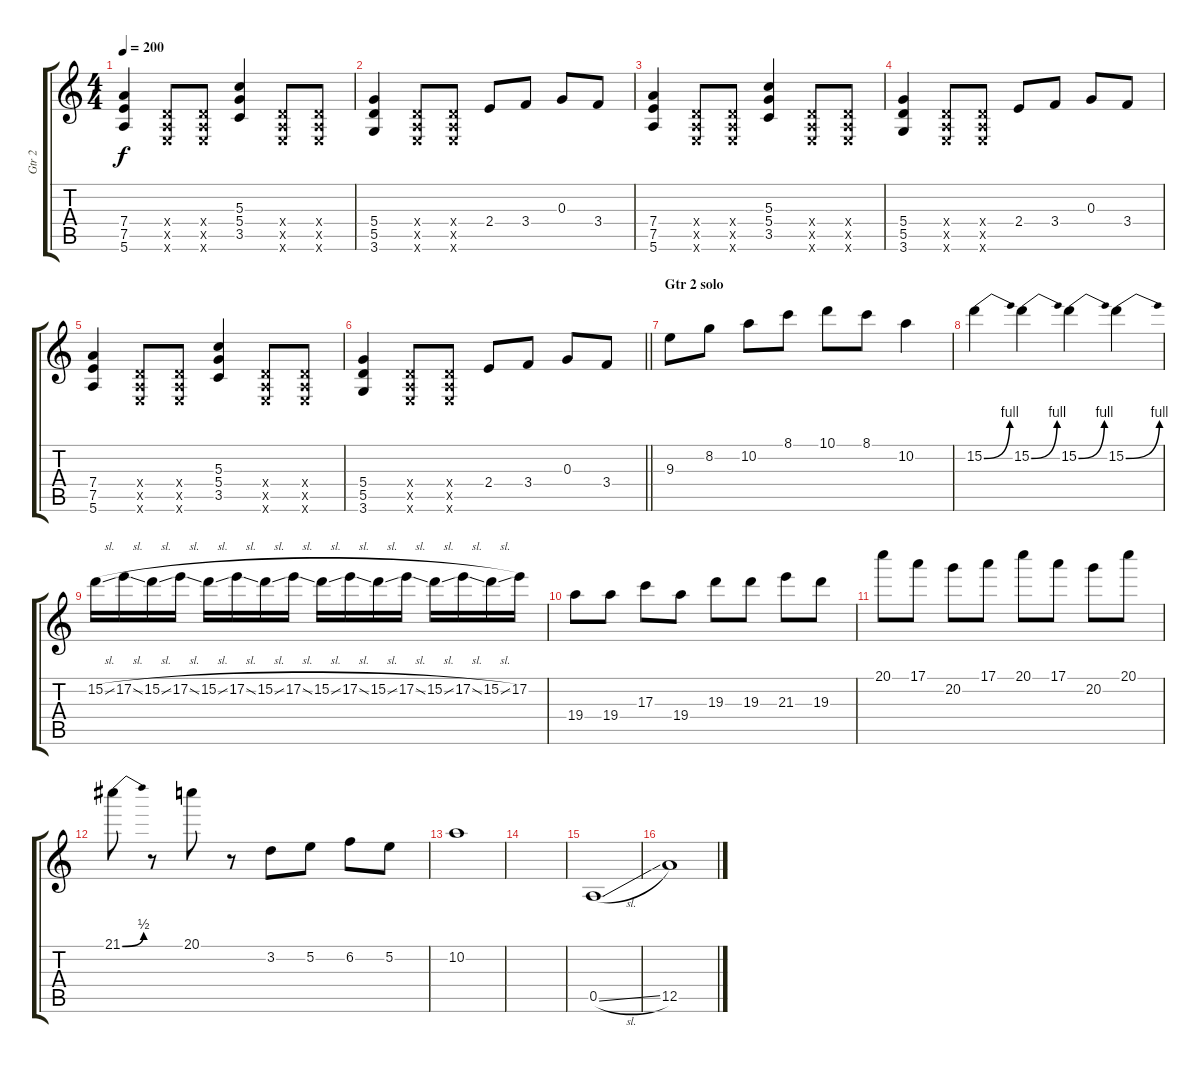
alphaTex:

\track ("Gtr 2" "Gtr 2") {instrument overdrivenguitar}
\staff {score tabs}
\tuning (E4 B3 G3 D3 A2 E2) {hide}
\ts (4 4)
\tempo 200
\clef g2
\ks c
(7.4 7.5 5.6).4{dy f} (0.4{x} 0.5{x} 0.6{x}).8 (0.4{x} 0.5{x} 0.6{x}).8 (5.3 5.4 3.5).4 (0.4{x} 0.5{x} 0.6{x}).8 (0.4{x} 0.5{x} 0.6{x}).8 |
(5.4 5.5 3.6).4 (0.4{x} 0.5{x} 0.6{x}).8 (0.4{x} 0.5{x} 0.6{x}).8 2.4.8 3.4.8 0.3.8 3.4.8 |
(7.4 7.5 5.6).4 (0.4{x} 0.5{x} 0.6{x}).8 (0.4{x} 0.5{x} 0.6{x}).8 (5.3 5.4 3.5).4 (0.4{x} 0.5{x} 0.6{x}).8 (0.4{x} 0.5{x} 0.6{x}).8 |
(5.4 5.5 3.6).4 (0.4{x} 0.5{x} 0.6{x}).8 (0.4{x} 0.5{x} 0.6{x}).8 2.4.8 3.4.8 0.3.8 3.4.8 |
(7.4 7.5 5.6).4 (0.4{x} 0.5{x} 0.6{x}).8 (0.4{x} 0.5{x} 0.6{x}).8 (5.3 5.4 3.5).4 (0.4{x} 0.5{x} 0.6{x}).8 (0.4{x} 0.5{x} 0.6{x}).8 |
\barLineRight lightlight
(5.4 5.5 3.6).4 (0.4{x} 0.5{x} 0.6{x}).8 (0.4{x} 0.5{x} 0.6{x}).8 2.4.8 3.4.8 0.3.8 3.4.8 |
\section ("" "Gtr 2 solo")
9.3.8 8.2.8 10.2.8 8.1.8 10.1.8 8.1.8 10.2.4 |
15.2{be (bend 0 0 60 4)}.4 15.2{be (bend 0 0 60 4)}.4 15.2{be (bend 0 0 60 4)}.4 15.2{be (bend 0 0 60 4)}.4 |
15.2{sl}.16 17.2{sl}.16 15.2{sl}.16 17.2{sl}.16 15.2{sl}.16 17.2{sl}.16 15.2{sl}.16 17.2{sl}.16 15.2{sl}.16 17.2{sl}.16 15.2{sl}.16 17.2{sl}.16 15.2{sl}.16 17.2{sl}.16 15.2{sl}.16 17.2.16 |
19.4.8 19.4.8 17.3.8 19.4.8 19.3.8 19.3.8 21.3.8 19.3.8 |
20.1.8 17.1.8 20.2.8 17.1.8 20.1.8 17.1.8 20.2.8 20.1.8 |
21.1{be (bend 0 0 60 2)}.8 r.8 20.1.8 r.8 3.2.8 5.2.8 6.2.8 5.2.8 |
10.2.1 |
|
0.5{sl}.1 |
12.5.1
